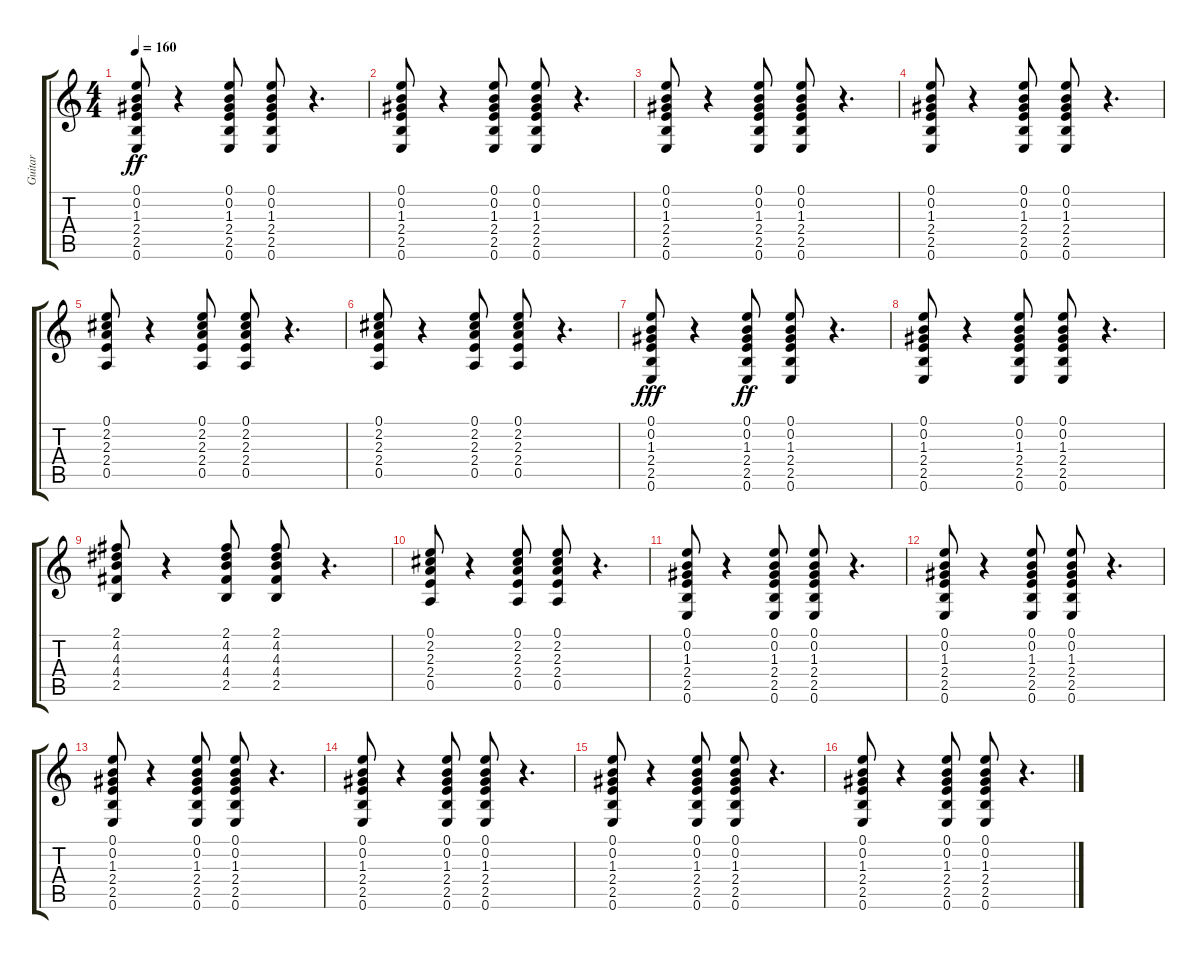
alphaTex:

\track ("Guitar" "Guitar") {instrument acousticguitarsteel}
\staff {score tabs}
\tuning (E4 B3 G3 D3 A2 E2) {hide}
\ts (4 4)
\tempo 160
\clef g2
\ks c
(0.1 0.2 1.3 2.4 2.5 0.6).8{dy ff instrument acousticguitarsteel} r.4 (0.1 0.2 1.3 2.4 2.5 0.6).8 (0.1 0.2 1.3 2.4 2.5 0.6).8 r.4{d} |
(0.1 0.2 1.3 2.4 2.5 0.6).8 r.4 (0.1 0.2 1.3 2.4 2.5 0.6).8 (0.1 0.2 1.3 2.4 2.5 0.6).8 r.4{d} |
(0.1 0.2 1.3 2.4 2.5 0.6).8 r.4 (0.1 0.2 1.3 2.4 2.5 0.6).8 (0.1 0.2 1.3 2.4 2.5 0.6).8 r.4{d} |
(0.1 0.2 1.3 2.4 2.5 0.6).8 r.4 (0.1 0.2 1.3 2.4 2.5 0.6).8 (0.1 0.2 1.3 2.4 2.5 0.6).8 r.4{d} |
(0.1 2.2 2.3 2.4 0.5).8 r.4 (0.1 2.2 2.3 2.4 0.5).8 (0.1 2.2 2.3 2.4 0.5).8 r.4{d} |
(0.1 2.2 2.3 2.4 0.5).8 r.4 (0.1 2.2 2.3 2.4 0.5).8 (0.1 2.2 2.3 2.4 0.5).8 r.4{d} |
(0.1 0.2 1.3 2.4 2.5 0.6).8{dy fff} r.4 (0.1 0.2 1.3 2.4 2.5 0.6).8{dy ff} (0.1 0.2 1.3 2.4 2.5 0.6).8 r.4{d} |
(0.1 0.2 1.3 2.4 2.5 0.6).8 r.4 (0.1 0.2 1.3 2.4 2.5 0.6).8 (0.1 0.2 1.3 2.4 2.5 0.6).8 r.4{d} |
(2.1 4.2 4.3 4.4 2.5).8 r.4 (2.1 4.2 4.3 4.4 2.5).8 (2.1 4.2 4.3 4.4 2.5).8 r.4{d} |
(0.1 2.2 2.3 2.4 0.5).8 r.4 (0.1 2.2 2.3 2.4 0.5).8 (0.1 2.2 2.3 2.4 0.5).8 r.4{d} |
(0.1 0.2 1.3 2.4 2.5 0.6).8 r.4 (0.1 0.2 1.3 2.4 2.5 0.6).8 (0.1 0.2 1.3 2.4 2.5 0.6).8 r.4{d} |
(0.1 0.2 1.3 2.4 2.5 0.6).8 r.4 (0.1 0.2 1.3 2.4 2.5 0.6).8 (0.1 0.2 1.3 2.4 2.5 0.6).8 r.4{d} |
(0.1 0.2 1.3 2.4 2.5 0.6).8 r.4 (0.1 0.2 1.3 2.4 2.5 0.6).8 (0.1 0.2 1.3 2.4 2.5 0.6).8 r.4{d} |
(0.1 0.2 1.3 2.4 2.5 0.6).8 r.4 (0.1 0.2 1.3 2.4 2.5 0.6).8 (0.1 0.2 1.3 2.4 2.5 0.6).8 r.4{d} |
(0.1 0.2 1.3 2.4 2.5 0.6).8 r.4 (0.1 0.2 1.3 2.4 2.5 0.6).8 (0.1 0.2 1.3 2.4 2.5 0.6).8 r.4{d} |
(0.1 0.2 1.3 2.4 2.5 0.6).8 r.4 (0.1 0.2 1.3 2.4 2.5 0.6).8 (0.1 0.2 1.3 2.4 2.5 0.6).8 r.4{d}
